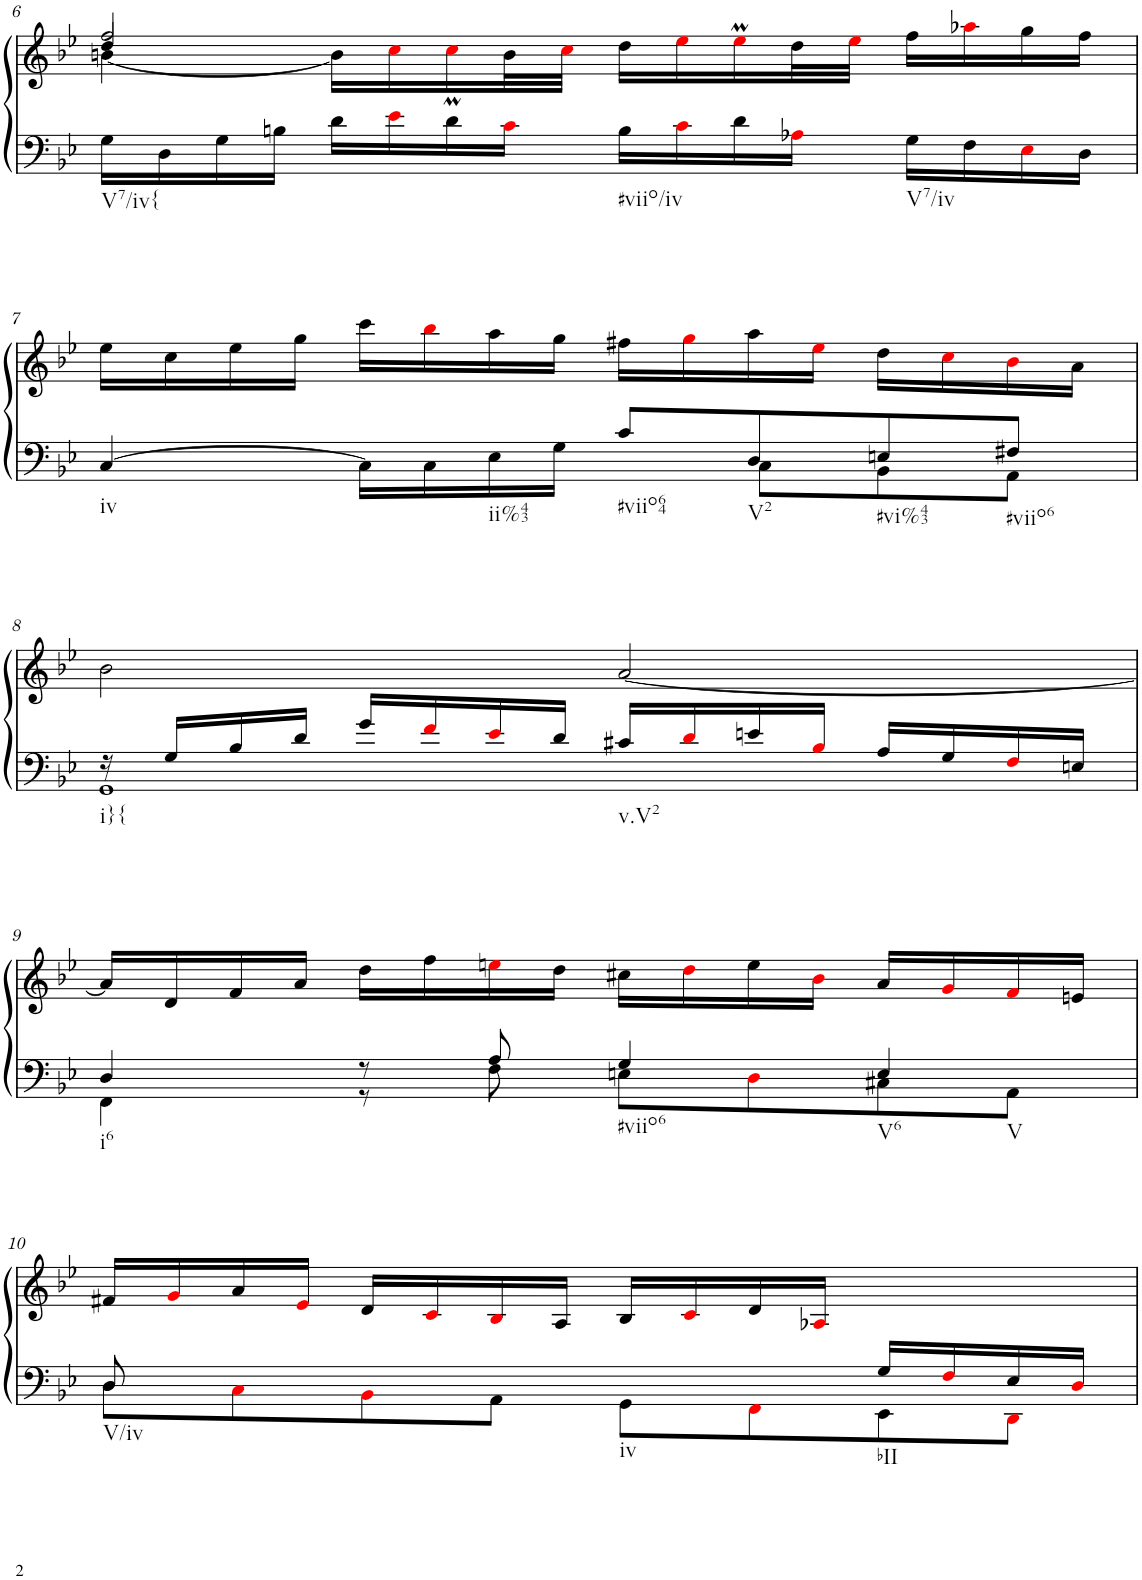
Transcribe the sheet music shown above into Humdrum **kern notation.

**kern	**kern
*part1	*part1
*staff2	*staff1
*I"unbenannt1	*
!!LO:PB:g=z
*clefF4	*clefG2
*k[b-e-]	*k[b-e-]
*M4/4	*M4/4
=6	=6
*	*^
*	*	*^
!LO:TX:b:t=V7/iv{	!	!	!
16G\LL	2ff/	[4bn\	4dd/
16D\	.	.	.
16G\	.	.	.
16Bn\JJ	.	.	.
16d\LL	.	16b\LL]	2.ryy
16e-i\	.	16cci\	.
16d\	.	16ccMi\	.
16ci\JJ	.	32b\L	.
.	.	32cci\JJJ	.
!LO:TX:b:t=#viio/iv	!	!	!
16B\LL	16dd\LL	2ryy	.
16ci\	16ee-i\	.	.
16d\	16ee-Mi\	.	.
16A-Xi\JJ	32dd\L	.	.
.	32ee-i\JJJ	.	.
!LO:TX:b:t=V7/iv	!	!	!
16G\LL	16ff\LL	.	.
16F\	16aa-Xi\	.	.
16E-i\	16gg\	.	.
16D\JJ	16ff\JJ	.	.
*	*v	*v	*v
!!LO:LB:g=z
=7	=7
*^	*
!LO:TX:b:t=iv	!	!
[4C/	8ryy	16ee-\LL
.	.	16cc\
*v	*v	*
.	16ee-\
.	16gg\JJ
16C\LL]	16ccc\LL
16C\	16bb-i\
!LO:TX:b:t=ii%43	!
16E-\	16aa\
16G\JJ	16gg\JJ
!LO:TX:b:t=#viio64	!
8c/L	16ff#X\LL
.	16ggi\
*^	*
!LO:TX:b:t=V2	!	!
8D/	8C\L	16aa\
.	.	16ee-i\JJ
!LO:TX:b:t=#vi%43	!	!
8En/	8BB-\	16dd\LL
.	.	16cci\
!LO:TX:b:t=#viio6	!	!
8F#X/J	8AA\J	16b-i\
.	.	16a\JJ
!!LO:LB:g=z
=8	=8	=8
!LO:TX:b:t=i}{	!	!
16r	1GG	2b-\
16G/LL	.	.
16B-/	.	.
16d/JJ	.	.
16g/LL	.	.
16fi/	.	.
16e-i/	.	.
16d/JJ	.	.
!LO:TX:b:t=v.V2	!	!
16c#X/LL	.	[2a/
16di/	.	.
16en/	.	.
16B-i/JJ	.	.
16A/LL	.	.
16G/	.	.
16Fi/	.	.
16En/JJ	.	.
!!LO:LB:g=z
=9	=9	=9
!LO:TX:b:t=i6	!	!
4D/	4FF\	16a/LL]
.	.	16d/
.	.	16f/
.	.	16a/JJ
8r	8r	16dd\LL
.	.	16ff\
8A/	8F\	16eeni\
.	.	16dd\JJ
!LO:TX:b:t=#viio6	!	!
4G/	8En\L	16cc#X\LL
.	.	16ddi\
.	8Di\	16ee\
.	.	16b-i\JJ
!LO:TX:b:t=V6	!	!
!LO:TX:b:t=V	!	!
4E/	8C#X\	16a/LL
.	.	16gi/
.	8AA\J	16fi/
.	.	16en/JJ
!!LO:LB:g=z
=10	=10	=10
!LO:TX:b:t=V/iv	!	!
8D/	8D\L	16f#X/LL
.	.	16gi/
8ryy	8Ci\	16a/
.	.	16e-i/JJ
4ryy	8BB-i\	16d/LL
.	.	16ci/
.	8AA\J	16B-i/
.	.	16A/JJ
!LO:TX:b:t=iv	!	!
4ryy	8GG\L	16B-/LL
.	.	16ci/
.	8FFi\	16d/
.	.	16A-Xi/JJ
!LO:TX:b:t=bII	!	!
16G/LL	8EE-\	4ryy
16Fi/	.	.
16E-/	8DDi\J	.
16Di/JJ	.	.
*v	*v	*
=	=
*-	*-
